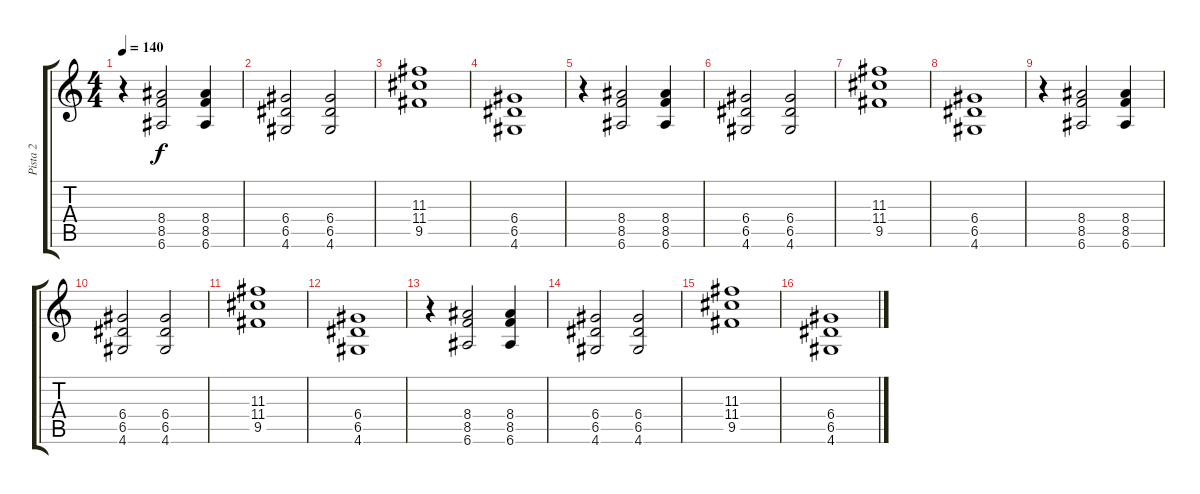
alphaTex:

\track ("Pista 2" "Pista 2") {instrument distortionguitar}
\staff {score tabs}
\tuning (E4 B3 G3 D3 A2 E2) {hide}
\ts (4 4)
\tempo 140
\clef g2
\ks c
r.4{dy f} (8.4 8.5 6.6).2 (8.4 8.5 6.6).4 |
(6.4 6.5 4.6).2 (6.4 6.5 4.6).2 |
(11.3 11.4 9.5).1 |
(6.4 6.5 4.6).1 |
r.4 (8.4 8.5 6.6).2 (8.4 8.5 6.6).4 |
(6.4 6.5 4.6).2 (6.4 6.5 4.6).2 |
(11.3 11.4 9.5).1 |
(6.4 6.5 4.6).1 |
r.4 (8.4 8.5 6.6).2 (8.4 8.5 6.6).4 |
(6.4 6.5 4.6).2 (6.4 6.5 4.6).2 |
(11.3 11.4 9.5).1 |
(6.4 6.5 4.6).1 |
r.4 (8.4 8.5 6.6).2 (8.4 8.5 6.6).4 |
(6.4 6.5 4.6).2 (6.4 6.5 4.6).2 |
(11.3 11.4 9.5).1 |
(6.4 6.5 4.6).1
